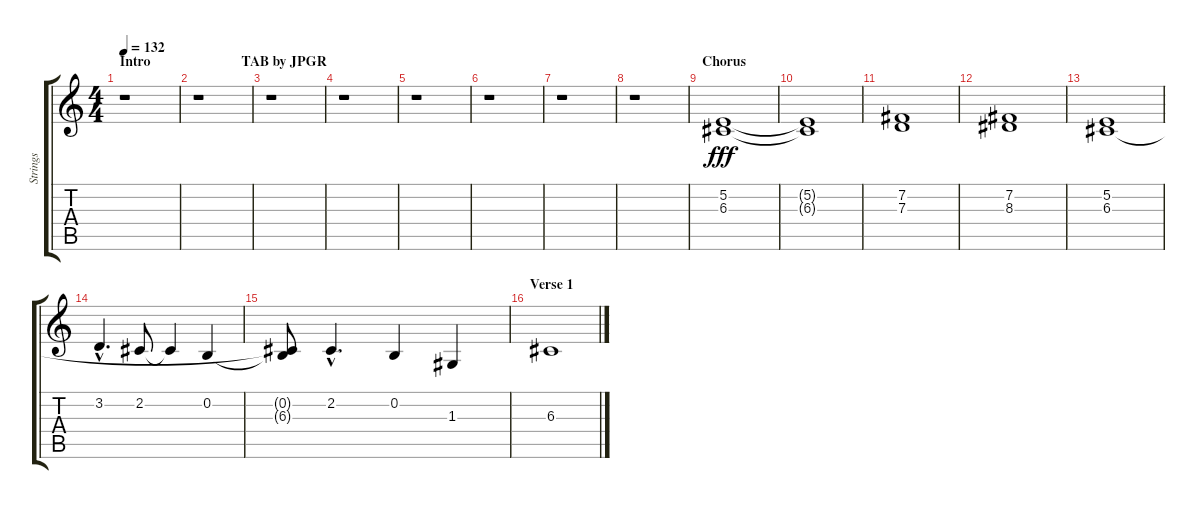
\track ("Strings" "Strings") {instrument synthstrings1}
\staff {score tabs}
\tuning (E4 B3 G3 D3 A2 E2) {hide}
\ts (4 4)
\section ("" "Intro                          TAB by JPGR")
\tempo 132
\clef g2
\ks c
r.1{dy fff instrument synthstrings1} |
r.1 |
r.1 |
r.1 |
r.1 |
r.1 |
r.1 |
r.1 |
\section ("" "Chorus")
(5.2 6.3).1 |
(5.2{t} 6.3{t}).1 |
(7.2 7.3).1 |
(7.2 8.3).1 |
(5.2 6.3).1 |
3.2{hac}.4{d} 2.2.8 2.2{t}.4 0.2.4 |
(0.2{t} 6.3{t}).8 2.2{hac}.4{d} 0.2.4 1.3.4 |
\section ("" "Verse 1")
6.3.1
